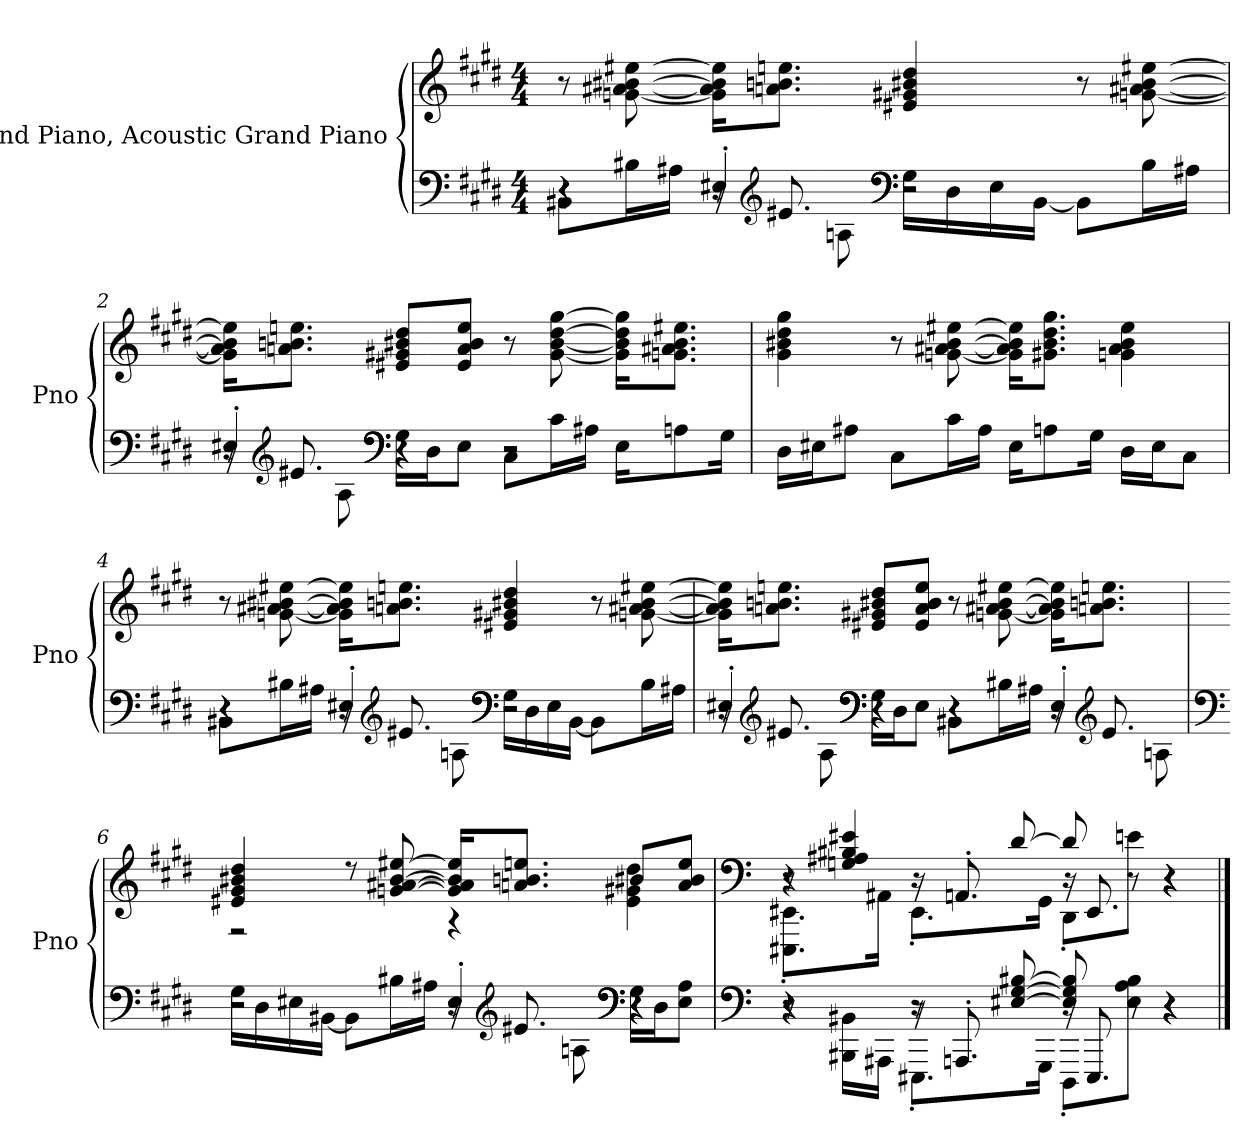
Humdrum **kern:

**kern	**kern
*part1	*part1
*staff2	*staff1
*I"Grand Piano, Acoustic Grand Piano	*
*I'Pno	*
*clefF4	*clefG2
*k[f#c#g#d#]	*k[f#c#g#d#]
*M4/4	*M4/4
*MM120	*MM120
=1	=1
*^	*
*	*^	*
4r	8BB#Xi\L	4r	8r
.	16B#Xi\L	.	[8gni\ [8a#Xi\ [8b#Xi\ [8ee#Xi\
.	16A#Xi\JJ	.	.
16r	8r	4E#X'i/	16g\] 16a#\] 16b#\] 16ee#\]KL
*clefG2	*	*	*
8.e#Xi/	.	.	8.ani\ 8.bni\ 8.eeni\J
.	8Ani\	.	.
*clefF4	*	*	*
2r	16G#i\LL	2r	4e#Xi/ 4g#Xi/ 4b#Xi/ 4dd#i/
.	16D#i\	.	.
.	16E#i\	.	.
.	[16BB#i\JJ	.	.
.	8BB#\L]	.	8r
.	16B#i\L	.	[8gni\ [8a#Xi\ [8b#i\ [8ee#Xi\
.	16A#Xi\JJ	.	.
!!LO:LB:g=z
=2	=2	=2	=2
16r	8r	4E#X'i/	16g\] 16a#\] 16b#\] 16ee#\]KL
*clefG2	*	*	*
8.e#Xi/	.	.	8.ani\ 8.bni\ 8.eeni\J
.	8Ai\	.	.
*clefF4	*	*	*
4r	16G#i\LL	4r	8e#Xi/ 8g#Xi/ 8b#Xi/ 8dd#i/L
.	16D#i\J	.	.
.	8E#i\J	.	8e#i/ 8ai/ 8b#i/ 8eei/J
2r	8C#i\L	2r	8r
.	16c#i\L	.	[8g#i\ [8b#i\ [8dd#i\ [8gg#i\
.	16A#Xi\JJ	.	.
.	16E#i\KL	.	16g#\] 16b#\] 16dd#\] 16gg#\]KL
.	8Ani\	.	8.gni\ 8.a#Xi\ 8.b#i\ 8.ee#Xi\J
.	16G#i\Jk	.	.
*v	*v	*v	*
=3	=3
16D#i\LL	4g#i\ 4b#Xi\ 4dd#i\ 4gg#i\
16E#Xi\J	.
8A#Xi\J	.
8C#i\L	8r
16c#i\L	[8gni\ [8a#Xi\ [8b#i\ [8ee#Xi\
16A#i\JJ	.
16E#i\KL	16g\] 16a#\] 16b#\] 16ee#\]KL
8Ani\	8.g#Xi\ 8.b#i\ 8.dd#i\ 8.gg#i\J
16G#i\Jk	.
16D#i\LL	4gni\ 4a#i\ 4b#i\ 4ee#i\
16E#i\J	.
8C#i\J	.
!!LO:LB:g=z
=4	=4
*^	*
*	*^	*
4r	8BB#Xi\L	4r	8r
.	16B#Xi\L	.	[8gni\ [8a#Xi\ [8b#Xi\ [8ee#Xi\
.	16A#Xi\JJ	.	.
16r	8r	4E#X'i/	16g\] 16a#\] 16b#\] 16ee#\]KL
*clefG2	*	*	*
8.e#Xi/	.	.	8.ani\ 8.bni\ 8.eeni\J
.	8Ani\	.	.
*clefF4	*	*	*
2r	16G#i\LL	2r	4e#Xi/ 4g#Xi/ 4b#Xi/ 4dd#i/
.	16D#i\	.	.
.	16E#i\	.	.
.	[16BB#i\JJ	.	.
.	8BB#\L]	.	8r
.	16B#i\L	.	[8gni\ [8a#Xi\ [8b#i\ [8ee#Xi\
.	16A#Xi\JJ	.	.
!!LO:LB:g=z
=5	=5	=5	=5
16r	8r	4E#X'i/	16g\] 16a#\] 16b#\] 16ee#\]KL
*clefG2	*	*	*
8.e#Xi/	.	.	8.ani\ 8.bni\ 8.eeni\J
.	8Ai\	.	.
*clefF4	*	*	*
4r	16G#i\LL	4r	8e#Xi/ 8g#Xi/ 8b#Xi/ 8dd#i/L
.	16D#i\J	.	.
.	8E#i\J	.	8e#i/ 8ai/ 8b#i/ 8eei/J
4r	8BB#Xi\L	4r	8r
.	16B#Xi\L	.	[8gni\ [8a#Xi\ [8b#i\ [8ee#Xi\
.	16A#Xi\JJ	.	.
16r	8r	4E#'i/	16g\] 16a#\] 16b#\] 16ee#\]KL
*clefG2	*	*	*
8.e#i/	.	.	8.ani\ 8.bni\ 8.eeni\J
.	8Ani\	.	.
!!LO:LB:g=z
=6	=6	=6	=6
*clefF4	*	*	*
*	*	*	*^
2r	16G#i\LL	2r	4e#Xi/ 4g#i/ 4b#Xi/ 4dd#j/	2r
.	16D#j\	.	.	.
.	16E#Xj\	.	.	.
.	[16BB#Xj\JJ	.	.	.
.	8BB#\L]	.	8r	.
.	16B#XZ\L	.	[8gni/ [8a#Xj/ [8b#Z/ [8ee#Xj/	.
.	16A#XZ\JJ	.	.	.
16r	8r	4E#'Z/	16g/] 16a#/] 16b#/] 16ee#/]KL	4r
*clefG2	*	*	*	*
8.e#XZ/	.	.	8.anZ/ 8.bnZ/ 8.eenZ/J	.
.	8AnZ\	.	.	.
*clefF4	*	*	*	*
4r	16G#Z\LL	4r	8b#XZ/L	4e#Z\ 4g#XZ\ 4dd#Z\
.	16D#Z\J	.	.	.
.	8E#Z\ 8AZ\J	.	8aj/ 8b#j/ 8eei/J	.
*	*	*	*v	*v
!!LO:LB:g=z
=7	=7	=7	=7
*clefF4	*	*	*clefF4
*	*	*	*^
*	*	*	*	*^
4r	8r	4r	8r	8.EEE#Xi\' 8.EE#Xi\'L	4r
.	16BBB#Xi\ 16BB#Xi\LL	.	4Gni/ 4A#Xi/ 4B#Xi/ 4e#Xi/	.	.
.	16AAA#Xi\JJ	.	.	16AA#Xi\Jk	.
8r	8.EEE#X'i\L	16r	.	8.EE#'i\L	16r
.	.	8.AAAn'i/	.	.	8.AAn'i/
[8E#Xi/ [8G#i/ [8B#Xi/	.	.	[8d#i/	.	.
.	16GGG#i\Jk	.	.	16GG#i\Jk	.
8E#/] 8G#/] 8B#/]	8DDD#'i\L	16r	8d#/]	8DD#'i\L	16r
.	.	8.EEE#i/	.	.	8.EE#i/
8r	8E#i\ 8Ai\ 8B#i\J	.	8r	8eni\J	.
4r	4r	4r	4r	4r	4r
*v	*v	*v	*	*	*
*	*v	*v	*v
==	==
*-	*-
